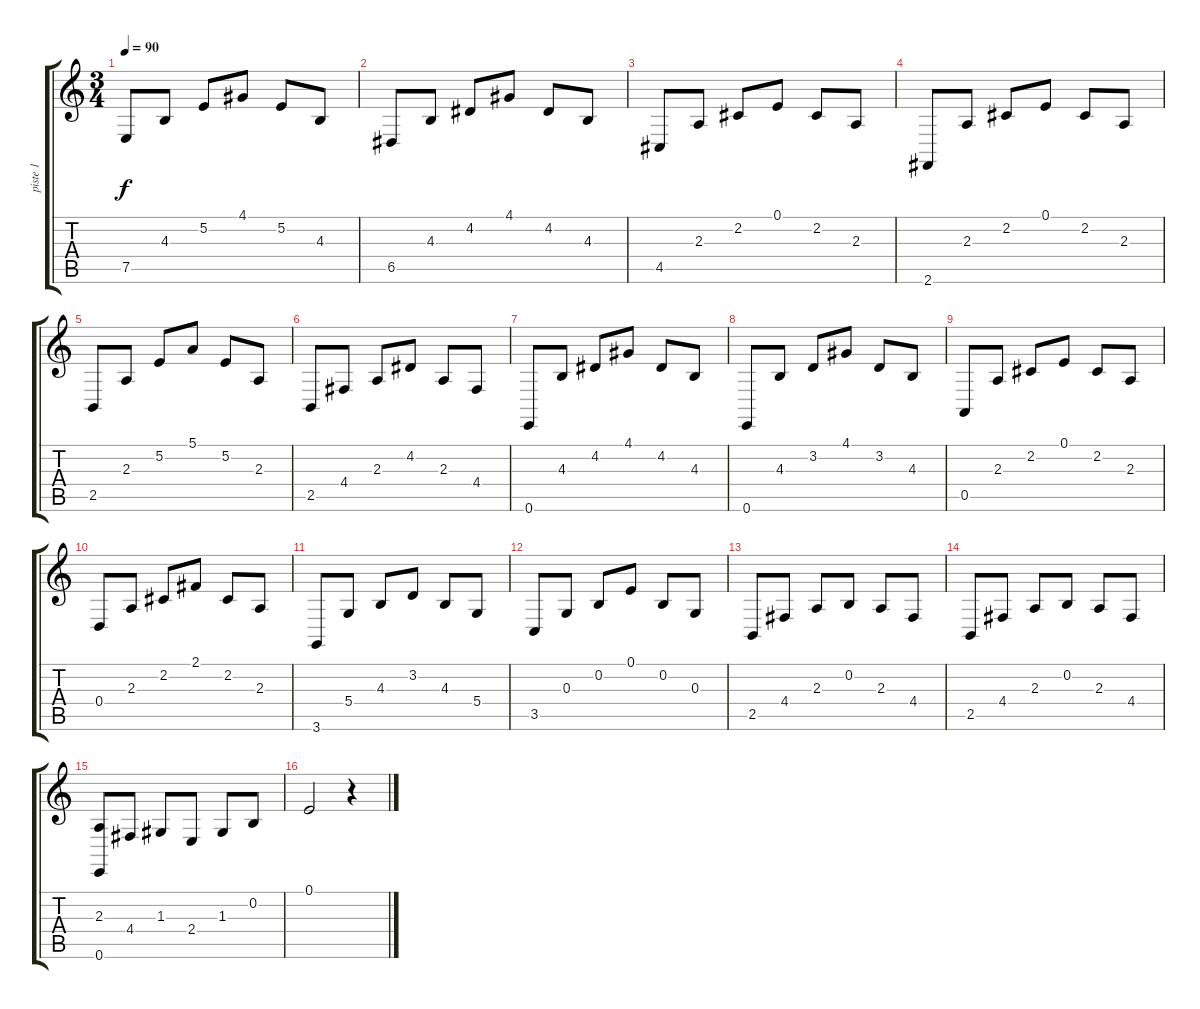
\track ("piste 1" "piste 1") {instrument stringensemble1}
\staff {score tabs}
\tuning (E4 B3 G3 D3 A2 E2) {hide}
\ts (3 4)
\tempo 90
\clef g2
\ks c
7.5.8{dy f instrument stringensemble1} 4.3.8 5.2.8 4.1.8 5.2.8 4.3.8 |
6.5.8 4.3.8 4.2.8 4.1.8 4.2.8 4.3.8 |
4.5.8 2.3.8 2.2.8 0.1.8 2.2.8 2.3.8 |
2.6.8 2.3.8 2.2.8 0.1.8 2.2.8 2.3.8 |
2.5.8 2.3.8 5.2.8 5.1.8 5.2.8 2.3.8 |
2.5.8 4.4.8 2.3.8 4.2.8 2.3.8 4.4.8 |
0.6.8 4.3.8 4.2.8 4.1.8 4.2.8 4.3.8 |
0.6.8 4.3.8 3.2.8 4.1.8 3.2.8 4.3.8 |
0.5.8 2.3.8 2.2.8 0.1.8 2.2.8 2.3.8 |
0.4.8 2.3.8 2.2.8 2.1.8 2.2.8 2.3.8 |
3.6.8 5.4.8 4.3.8 3.2.8 4.3.8 5.4.8 |
3.5.8 0.3.8 0.2.8 0.1.8 0.2.8 0.3.8 |
2.5.8 4.4.8 2.3.8 0.2.8 2.3.8 4.4.8 |
2.5.8 4.4.8 2.3.8 0.2.8 2.3.8 4.4.8 |
(2.3 0.6).8 4.4.8 1.3.8 2.4.8 1.3.8 0.2.8 |
0.1.2 r.4
